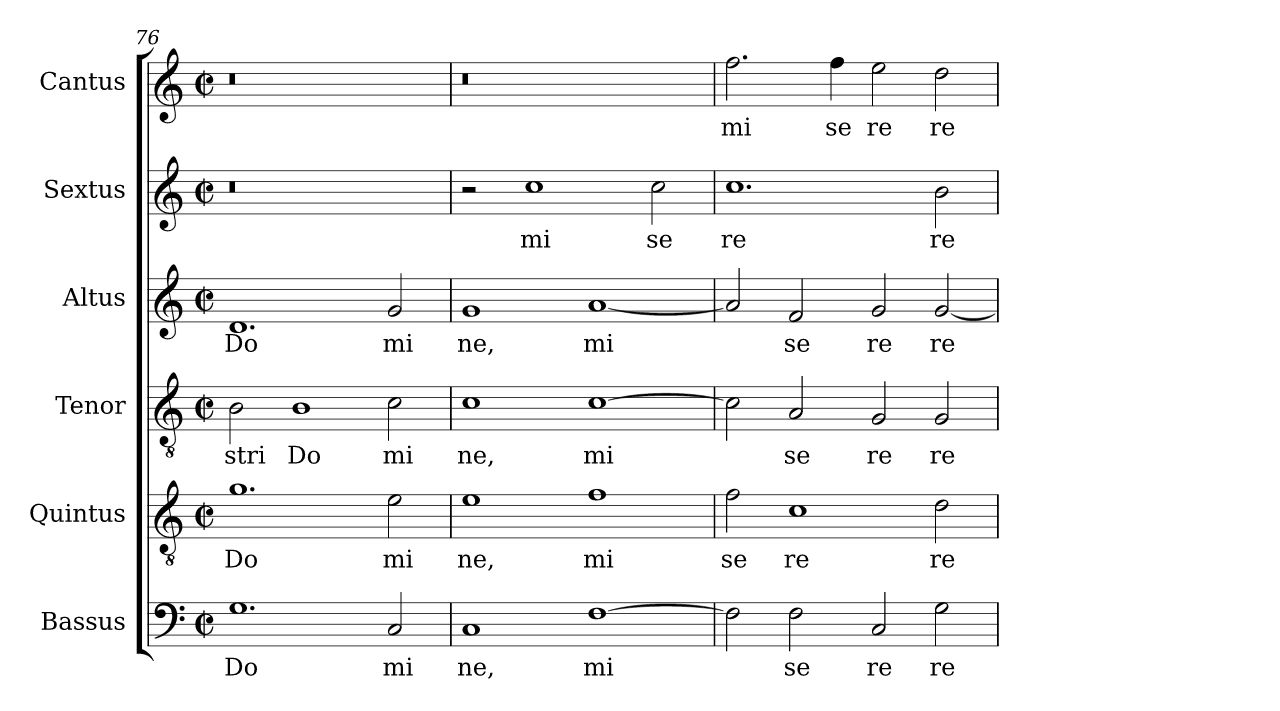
**kern	**text	**kern	**text	**kern	**text	**kern	**text	**kern	**text	**kern	**text
*part6	*part6	*part5	*part5	*part4	*part4	*part3	*part3	*part2	*part2	*part1	*part1
*staff6	*staff6	*staff5	*staff5	*staff4	*staff4	*staff3	*staff3	*staff2	*staff2	*staff1	*staff1
*I"Bassus	*	*I"Quintus	*	*I"Tenor	*	*I"Altus	*	*I"Sextus	*	*I"Cantus	*
!!LO:LB:g=z
*clefF4	*	*clefGv2	*	*clefGv2	*	*clefG2	*	*clefG2	*	*clefG2	*
*M2/2	*	*M2/2	*	*M2/2	*	*M2/2	*	*M2/2	*	*M2/2	*
*met(c|)	*	*met(c|)	*	*met(c|)	*	*met(c|)	*	*met(c|)	*	*met(c|)	*
=76	=76	=76	=76	=76	=76	=76	=76	=76	=76	=76	=76
!	!LO:LY:b:cj	!	!LO:LY:b:cj	!	!LO:LY:b:cj	!	!LO:LY:b:cj	!	!	!	!
1.G	Do	1.g	Do	2B\	-stri	1.d	Do	0r	.	0r	.
!	!	!	!	!	!LO:LY:b:cj	!	!	!	!	!	!
.	.	.	.	1B	Do	.	.	.	.	.	.
!	!LO:LY:b:cj	!	!LO:LY:b:cj	!	!LO:LY:b:cj	!	!LO:LY:b:cj	!	!	!	!
2C/	mi	2e\	mi	2c\	mi	2g/	mi	.	.	.	.
=77	=77	=77	=77	=77	=77	=77	=77	=77	=77	=77	=77
!	!LO:LY:b:cj	!	!LO:LY:b:cj	!	!LO:LY:b:cj	!	!LO:LY:b:cj	!	!	!	!
1C	ne,	1e	ne,	1c	ne,	1g	ne,	2r	.	0r	.
!	!	!	!	!	!	!	!	!	!LO:LY:b:cj	!	!
.	.	.	.	.	.	.	.	1cc	mi	.	.
!	!LO:LY:b:cj	!	!LO:LY:b:cj	!	!LO:LY:b:cj	!	!LO:LY:b:cj	!	!	!	!
[>1F	mi	1f	mi	[>1c	mi	[<1a	mi	.	.	.	.
!	!	!	!	!	!	!	!	!	!LO:LY:b:cj	!	!
.	.	.	.	.	.	.	.	2cc\	se	.	.
=78	=78	=78	=78	=78	=78	=78	=78	=78	=78	=78	=78
!	!	!	!LO:LY:b:cj	!	!	!	!	!	!LO:LY:b:cj	!	!LO:LY:b:cj
2F\]	.	2f\	se	2c\]	.	2a/]	.	1.cc	re	2.ff\	mi
!	!LO:LY:b:cj	!	!LO:LY:b:cj	!	!LO:LY:b:cj	!	!LO:LY:b:cj	!	!	!	!
2F\	se	1c	re	2A/	se	2f/	se	.	.	.	.
!	!	!	!	!	!	!	!	!	!	!	!LO:LY:b:cj
.	.	.	.	.	.	.	.	.	.	4ff\	se
!	!LO:LY:b:cj	!	!	!	!LO:LY:b:cj	!	!LO:LY:b:cj	!	!	!	!LO:LY:b:cj
2C/	re	.	.	2G/	re	2g/	re	.	.	2ee\	re
!	!LO:LY:b:cj	!	!LO:LY:b:cj	!	!LO:LY:b:cj	!	!LO:LY:b:cj	!	!LO:LY:b:cj	!	!LO:LY:b:cj
2G\	re	2d\	re	2G/	re	[<2g/	re	2b\	re	2dd\	re
=	=	=	=	=	=	=	=	=	=	=	=
*-	*-	*-	*-	*-	*-	*-	*-	*-	*-	*-	*-
